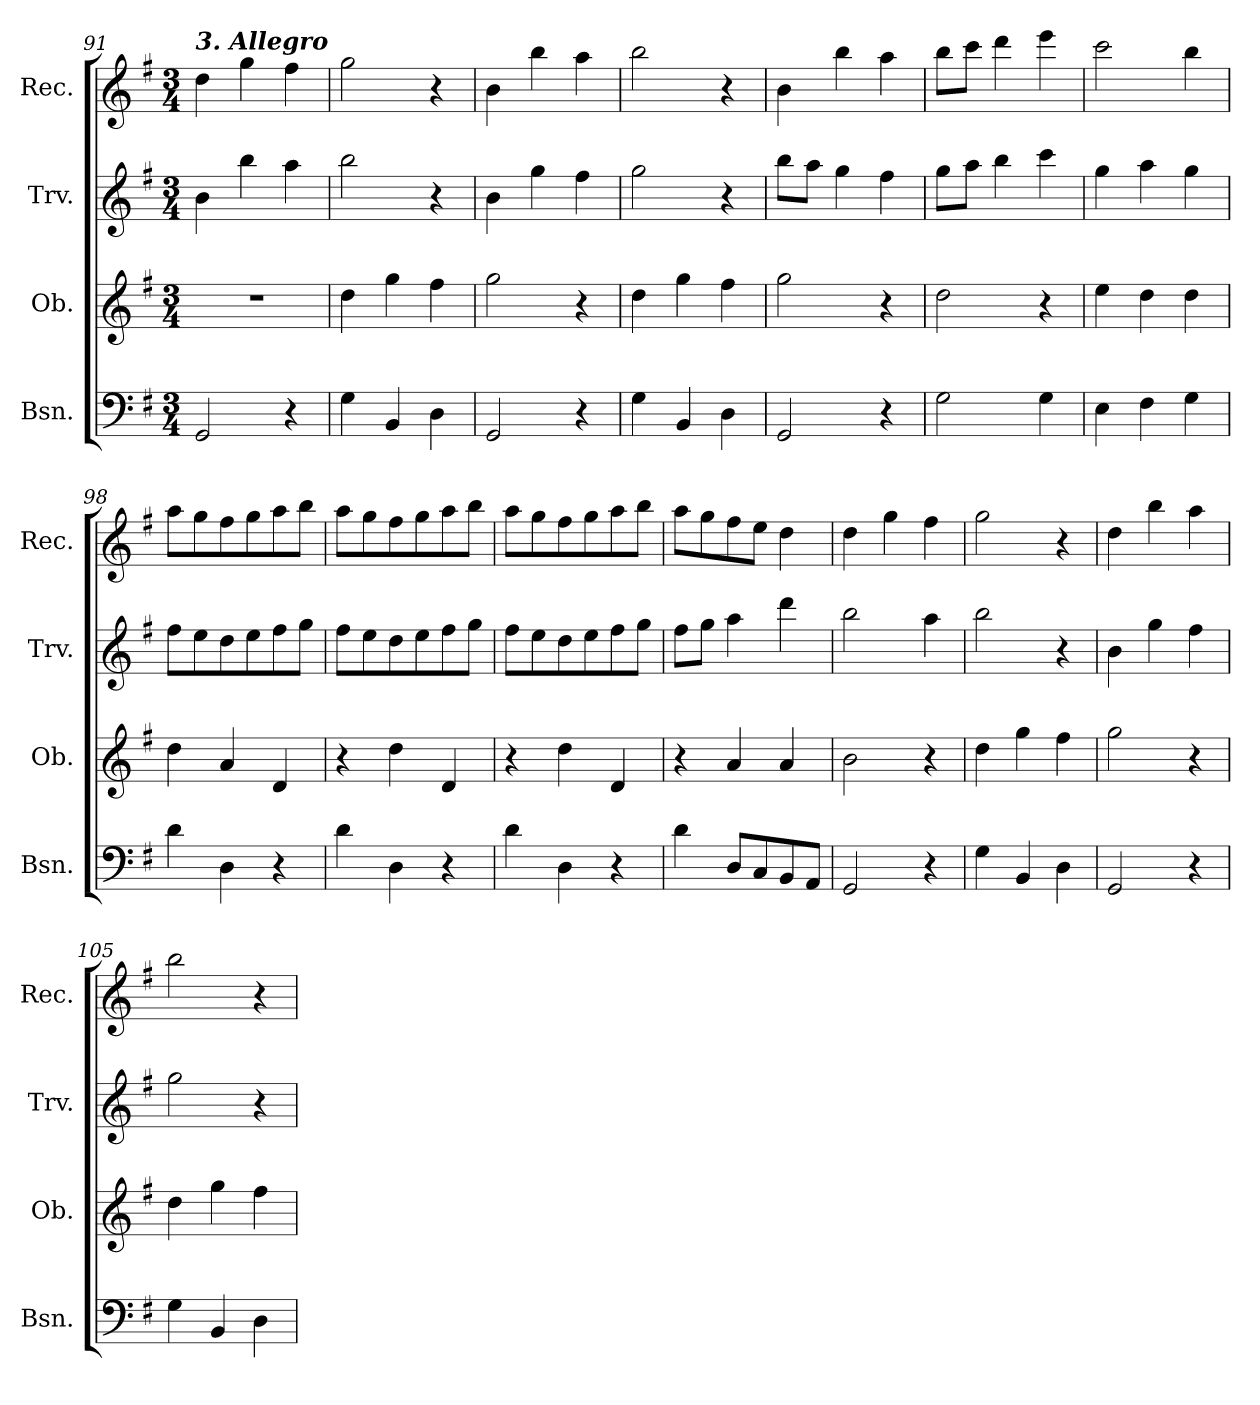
**kern	**kern	**kern	**kern
*part4	*part3	*part2	*part1
*staff4	*staff3	*staff2	*staff1
*I"Bsn.	*I"Ob.	*I"Trv.	*I"Rec.
*I'Bsn.	*I'Ob.	*I'Trv.	*I'Rec.
!!LO:LB:g=z
*clefF4	*clefG2	*clefG2	*clefG2
*k[f#]	*k[f#]	*k[f#]	*k[f#]
*G:	*G:	*G:	*G:
*M3/4	*M3/4	*M3/4	*M3/4
=91	=91	=91	=91
!	!	!	!LO:TX:a:Bi:t=3. Allegro
!	!LO:N:vis=1	!	!
2GG/	2.r	4b\	4dd\
.	.	4bb\	4gg\
4r	.	4aa\	4ff#\
=92	=92	=92	=92
4G\	4dd\	2bb\	2gg\
4BB/	4gg\	.	.
4D\	4ff#\	4r	4r
=93	=93	=93	=93
2GG/	2gg\	4b\	4b\
.	.	4gg\	4bb\
4r	4r	4ff#\	4aa\
=94	=94	=94	=94
4G\	4dd\	2gg\	2bb\
4BB/	4gg\	.	.
4D\	4ff#\	4r	4r
=95	=95	=95	=95
2GG/	2gg\	8bb\L	4b\
.	.	8aa\J	.
.	.	4gg\	4bb\
4r	4r	4ff#\	4aa\
=96	=96	=96	=96
2G\	2dd\	8gg\L	8bb\L
.	.	8aa\J	8ccc\J
.	.	4bb\	4ddd\
4G\	4r	4ccc\	4eee\
=97	=97	=97	=97
4E\	4ee\	4gg\	2ccc\
4F#\	4dd\	4aa\	.
4G\	4dd\	4gg\	4bb\
=98	=98	=98	=98
4d\	4dd\	8ff#\L	8aa\L
.	.	8ee\	8gg\
4D\	4a/	8dd\	8ff#\
.	.	8ee\	8gg\
4r	4d/	8ff#\	8aa\
.	.	8gg\J	8bb\J
=99	=99	=99	=99
4d\	4r	8ff#\L	8aa\L
.	.	8ee\	8gg\
4D\	4dd\	8dd\	8ff#\
.	.	8ee\	8gg\
4r	4d/	8ff#\	8aa\
.	.	8gg\J	8bb\J
=100	=100	=100	=100
4d\	4r	8ff#\L	8aa\L
.	.	8ee\	8gg\
4D\	4dd\	8dd\	8ff#\
.	.	8ee\	8gg\
4r	4d/	8ff#\	8aa\
.	.	8gg\J	8bb\J
=101	=101	=101	=101
4d\	4r	8ff#\L	8aa\L
.	.	8gg\J	8gg\
8D/L	4a/	4aa\	8ff#\
8C/	.	.	8ee\J
8BB/	4a/	4ddd\	4dd\
8AA/J	.	.	.
=102	=102	=102	=102
2GG/	2b\	2bb\	4dd\
.	.	.	4gg\
4r	4r	4aa\	4ff#\
=103	=103	=103	=103
4G\	4dd\	2bb\	2gg\
4BB/	4gg\	.	.
4D\	4ff#\	4r	4r
=104	=104	=104	=104
2GG/	2gg\	4b\	4dd\
.	.	4gg\	4bb\
4r	4r	4ff#\	4aa\
=105	=105	=105	=105
4G\	4dd\	2gg\	2bb\
4BB/	4gg\	.	.
4D\	4ff#\	4r	4r
=	=	=	=
*-	*-	*-	*-
